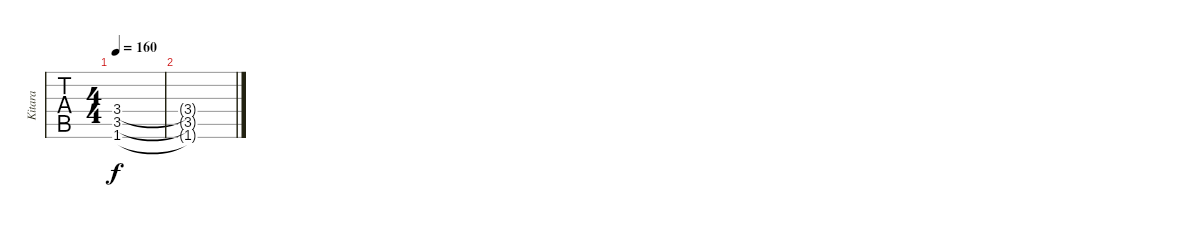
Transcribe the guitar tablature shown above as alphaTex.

\track ("Kitara" "Kitara") {instrument distortionguitar}
\staff {tabs}
\tuning (E4 B3 G3 D3 A2 E2) {hide}
\ts (4 4)
\tempo 160
\clef g2
\ks c
(3.4 3.5 1.6).1{dy f} |
(3.4{t} 3.5{t} 1.6{t}).1
